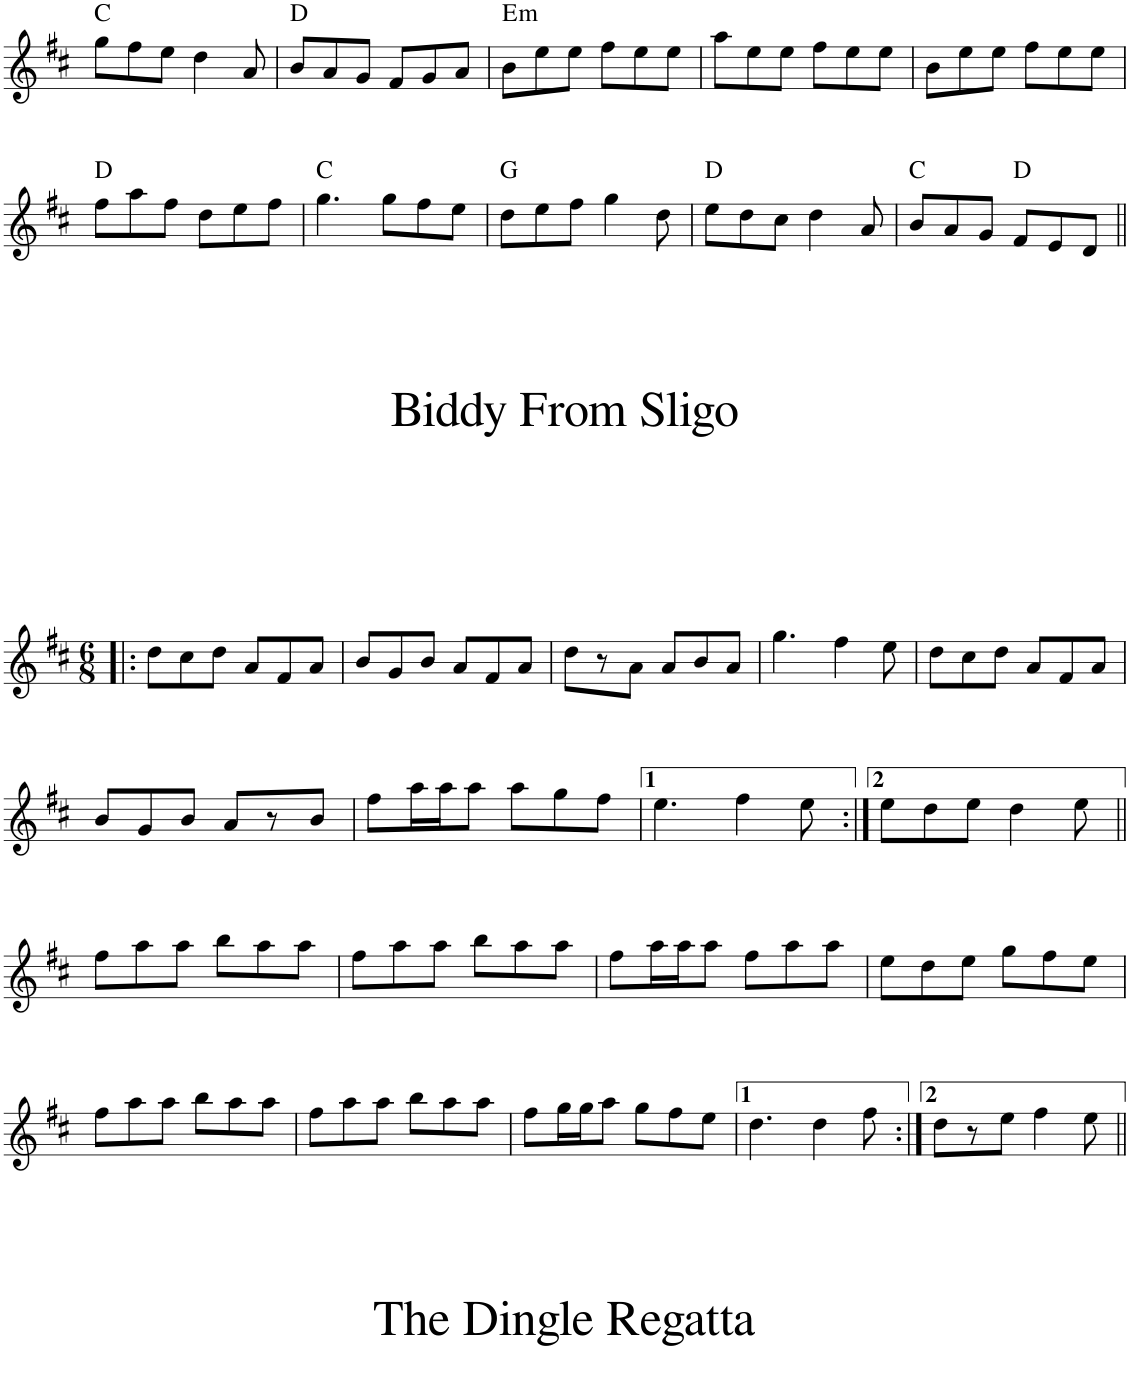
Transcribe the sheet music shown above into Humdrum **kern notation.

**kern	**harte
*part1	*part1
*staff1	*
*I"Piano	*
*I'Pno	*
!!LO:PB:g=z
*clefG2	*
*k[f#c#]	*
*M6/8	*
=15	=15
8gg\L	C:maj
8ff#\	.
8ee\J	.
4dd\	.
8a/	.
=16	=16
8b/L	D:maj
8a/	.
8g/J	.
8f#/L	.
8g/	.
8a/J	.
=17	=17
!	!LO:H:kt=m
8b\L	E:min
8ee\	.
8ee\J	.
8ff#\L	.
8ee\	.
8ee\J	.
=18	=18
8aa\L	.
8ee\	.
8ee\J	.
8ff#\L	.
8ee\	.
8ee\J	.
=19	=19
8b\L	.
8ee\	.
8ee\J	.
8ff#\L	.
8ee\	.
8ee\J	.
!!LO:LB:g=z
=20	=20
8ff#\L	D:maj
8aa\	.
8ff#\J	.
8dd\L	.
8ee\	.
8ff#\J	.
=21	=21
4.gg\	C:maj
8gg\L	.
8ff#\	.
8ee\J	.
=22	=22
8dd\L	G:maj
8ee\	.
8ff#\J	.
4gg\	.
8dd\	.
=23	=23
8ee\L	D:maj
8dd\	.
8cc#\J	.
4dd\	.
8a/	.
=24	=24
8b/L	C:maj
8a/	.
8g/J	.
8f#/L	D:maj
8e/	.
8d/J	.
!!LO:LB:g=z
=1!|:	=1!|:
*k[f#c#]	*
*D:	*
*M6/8	*
8dd\L	.
8cc#\	.
8dd\J	.
8a/L	.
8f#/	.
8a/J	.
=2	=2
8b/L	.
8g/	.
8b/J	.
8a/L	.
8f#/	.
8a/J	.
=3	=3
8dd\L	.
8r	.
8a\J	.
8a/L	.
8b/	.
8a/J	.
=4	=4
4.gg\	.
4ff#\	.
8ee\	.
=5	=5
8dd\L	.
8cc#\	.
8dd\J	.
8a/L	.
8f#/	.
8a/J	.
!!LO:LB:g=z
=6	=6
8b/L	.
8g/	.
8b/J	.
8a/L	.
8r	.
8b/J	.
=7	=7
8ff#\L	.
16aa\L	.
16aa\J	.
8aa\J	.
8aa\L	.
8gg\	.
8ff#\J	.
=8	=8
4.ee\	.
4ff#\	.
8ee\	.
=9:|!	=9:|!
8ee\L	.
8dd\	.
8ee\J	.
4dd\	.
8ee\	.
!!LO:LB:g=z
=10||	=10||
8ff#\L	.
8aa\	.
8aa\J	.
8bb\L	.
8aa\	.
8aa\J	.
=11	=11
8ff#\L	.
8aa\	.
8aa\J	.
8bb\L	.
8aa\	.
8aa\J	.
=12	=12
8ff#\L	.
16aa\L	.
16aa\J	.
8aa\J	.
8ff#\L	.
8aa\	.
8aa\J	.
=13	=13
8ee\L	.
8dd\	.
8ee\J	.
8gg\L	.
8ff#\	.
8ee\J	.
!!LO:LB:g=z
=14	=14
8ff#\L	.
8aa\	.
8aa\J	.
8bb\L	.
8aa\	.
8aa\J	.
=15	=15
8ff#\L	.
8aa\	.
8aa\J	.
8bb\L	.
8aa\	.
8aa\J	.
=16	=16
8ff#\L	.
16gg\L	.
16gg\J	.
8aa\J	.
8gg\L	.
8ff#\	.
8ee\J	.
=17	=17
4.dd\	.
4dd\	.
8ff#\	.
=18:|!	=18:|!
8dd\L	.
8r	.
8ee\J	.
4ff#\	.
8ee\	.
=||	=||
*-	*-
